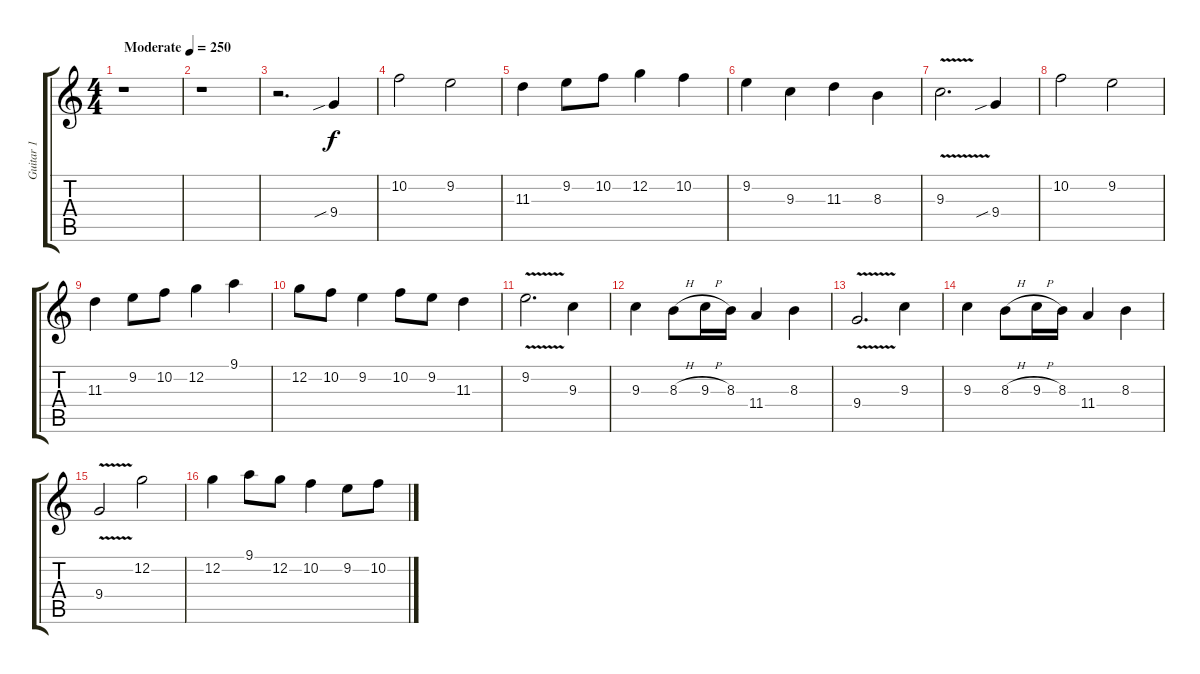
\track ("Guitar 1" "Guitar 1") {instrument distortionguitar}
\staff {score tabs}
\tuning (C4 G3 Eb3 Bb2 F2 C2) {hide}
\ts (4 4)
\tempo (250 "Moderate")
\clef g2
\ks c
r.1{dy f instrument distortionguitar} |
r.1 |
r.2{d} 9.4{sib}.4 |
10.2.2 9.2.2 |
11.3.4 9.2.8 10.2.8 12.2.4 10.2.4 |
9.2.4 9.3.4 11.3.4 8.3.4 |
9.3{v}.2{d} 9.4{sib}.4 |
10.2.2 9.2.2 |
11.3.4 9.2.8 10.2.8 12.2.4 9.1.4 |
12.2.8 10.2.8 9.2.4 10.2.8 9.2.8 11.3.4 |
9.2{v}.2{d} 9.3.4 |
9.3.4 8.3{h}.8 9.3{h}.16 8.3.16 11.4.4 8.3.4 |
9.4{v}.2{d} 9.3.4 |
9.3.4 8.3{h}.8 9.3{h}.16 8.3.16 11.4.4 8.3.4 |
9.4{v}.2 12.2.2 |
12.2.4 9.1.8 12.2.8 10.2.4 9.2.8 10.2.8
